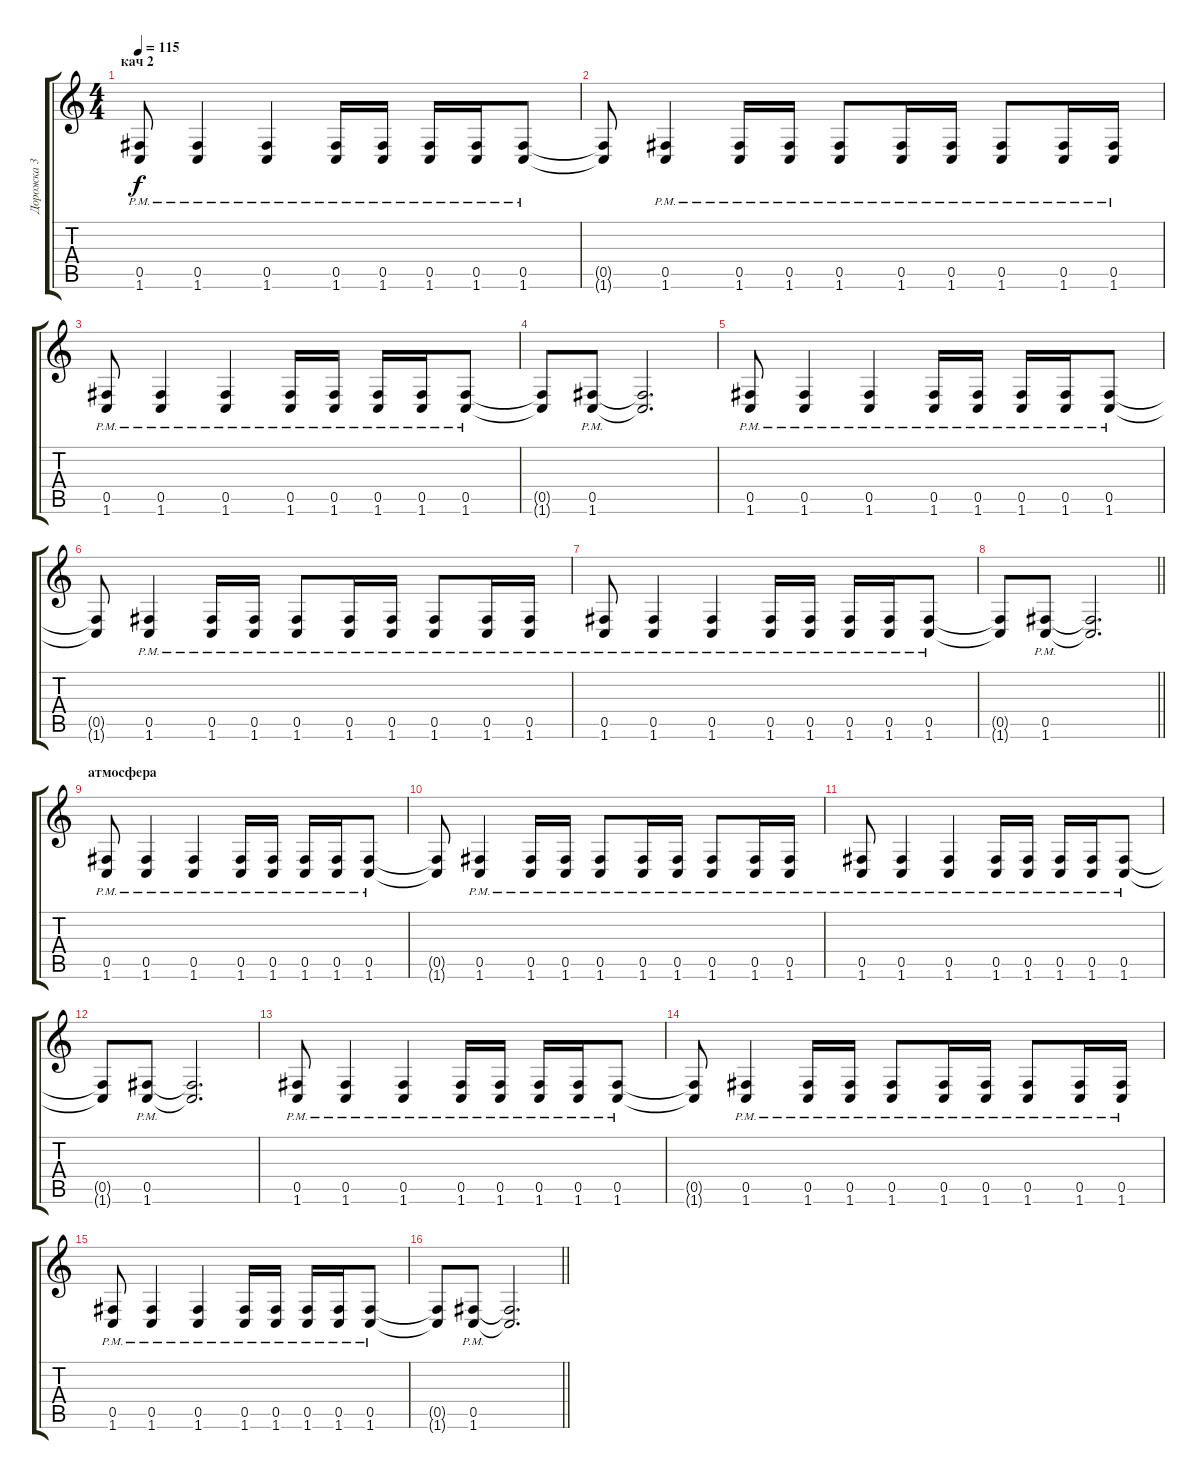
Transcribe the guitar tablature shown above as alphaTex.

\track ("Дорожка 3" "Дорожка 3") {instrument distortionguitar}
\staff {score tabs}
\tuning (Db4 Ab3 E3 B2 Gb2 B1) {hide}
\ts (4 4)
\section ("" "кач 2")
\tempo 115
\clef g2
\ks c
(0.5{pm} 1.6{pm}).8{dy f} (0.5{pm} 1.6{pm}).4 (0.5{pm} 1.6{pm}).4 (0.5{pm} 1.6{pm}).16 (0.5{pm} 1.6{pm}).16 (0.5{pm} 1.6{pm}).16 (0.5{pm} 1.6{pm}).16 (0.5{pm} 1.6{pm}).8 |
(0.5{t} 1.6{t}).8 (0.5{pm} 1.6{pm}).4 (0.5{pm} 1.6{pm}).16 (0.5{pm} 1.6{pm}).16 (0.5{pm} 1.6{pm}).8 (0.5{pm} 1.6{pm}).16 (0.5{pm} 1.6{pm}).16 (0.5{pm} 1.6{pm}).8 (0.5{pm} 1.6{pm}).16 (0.5{pm} 1.6{pm}).16 |
(0.5{pm} 1.6{pm}).8 (0.5{pm} 1.6{pm}).4 (0.5{pm} 1.6{pm}).4 (0.5{pm} 1.6{pm}).16 (0.5{pm} 1.6{pm}).16 (0.5{pm} 1.6{pm}).16 (0.5{pm} 1.6{pm}).16 (0.5{pm} 1.6{pm}).8 |
(0.5{t} 1.6{t}).8 (0.5{pm} 1.6{pm}).8 (0.5{t} 1.6{t}).2{d} |
(0.5{pm} 1.6{pm}).8 (0.5{pm} 1.6{pm}).4 (0.5{pm} 1.6{pm}).4 (0.5{pm} 1.6{pm}).16 (0.5{pm} 1.6{pm}).16 (0.5{pm} 1.6{pm}).16 (0.5{pm} 1.6{pm}).16 (0.5{pm} 1.6{pm}).8 |
(0.5{t} 1.6{t}).8 (0.5{pm} 1.6{pm}).4 (0.5{pm} 1.6{pm}).16 (0.5{pm} 1.6{pm}).16 (0.5{pm} 1.6{pm}).8 (0.5{pm} 1.6{pm}).16 (0.5{pm} 1.6{pm}).16 (0.5{pm} 1.6{pm}).8 (0.5{pm} 1.6{pm}).16 (0.5{pm} 1.6{pm}).16 |
(0.5{pm} 1.6{pm}).8 (0.5{pm} 1.6{pm}).4 (0.5{pm} 1.6{pm}).4 (0.5{pm} 1.6{pm}).16 (0.5{pm} 1.6{pm}).16 (0.5{pm} 1.6{pm}).16 (0.5{pm} 1.6{pm}).16 (0.5{pm} 1.6{pm}).8 |
\barLineRight lightlight
(0.5{t} 1.6{t}).8 (0.5{pm} 1.6{pm}).8 (0.5{t} 1.6{t}).2{d} |
\section ("" "атмосфера")
(0.5{pm} 1.6{pm}).8 (0.5{pm} 1.6{pm}).4 (0.5{pm} 1.6{pm}).4 (0.5{pm} 1.6{pm}).16 (0.5{pm} 1.6{pm}).16 (0.5{pm} 1.6{pm}).16 (0.5{pm} 1.6{pm}).16 (0.5{pm} 1.6{pm}).8 |
(0.5{t} 1.6{t}).8 (0.5{pm} 1.6{pm}).4 (0.5{pm} 1.6{pm}).16 (0.5{pm} 1.6{pm}).16 (0.5{pm} 1.6{pm}).8 (0.5{pm} 1.6{pm}).16 (0.5{pm} 1.6{pm}).16 (0.5{pm} 1.6{pm}).8 (0.5{pm} 1.6{pm}).16 (0.5{pm} 1.6{pm}).16 |
(0.5{pm} 1.6{pm}).8 (0.5{pm} 1.6{pm}).4 (0.5{pm} 1.6{pm}).4 (0.5{pm} 1.6{pm}).16 (0.5{pm} 1.6{pm}).16 (0.5{pm} 1.6{pm}).16 (0.5{pm} 1.6{pm}).16 (0.5{pm} 1.6{pm}).8 |
(0.5{t} 1.6{t}).8 (0.5{pm} 1.6{pm}).8 (0.5{t} 1.6{t}).2{d} |
(0.5{pm} 1.6{pm}).8 (0.5{pm} 1.6{pm}).4 (0.5{pm} 1.6{pm}).4 (0.5{pm} 1.6{pm}).16 (0.5{pm} 1.6{pm}).16 (0.5{pm} 1.6{pm}).16 (0.5{pm} 1.6{pm}).16 (0.5{pm} 1.6{pm}).8 |
(0.5{t} 1.6{t}).8 (0.5{pm} 1.6{pm}).4 (0.5{pm} 1.6{pm}).16 (0.5{pm} 1.6{pm}).16 (0.5{pm} 1.6{pm}).8 (0.5{pm} 1.6{pm}).16 (0.5{pm} 1.6{pm}).16 (0.5{pm} 1.6{pm}).8 (0.5{pm} 1.6{pm}).16 (0.5{pm} 1.6{pm}).16 |
(0.5{pm} 1.6{pm}).8 (0.5{pm} 1.6{pm}).4 (0.5{pm} 1.6{pm}).4 (0.5{pm} 1.6{pm}).16 (0.5{pm} 1.6{pm}).16 (0.5{pm} 1.6{pm}).16 (0.5{pm} 1.6{pm}).16 (0.5{pm} 1.6{pm}).8 |
\barLineRight lightlight
(0.5{t} 1.6{t}).8 (0.5{pm} 1.6{pm}).8 (0.5{t} 1.6{t}).2{d}
